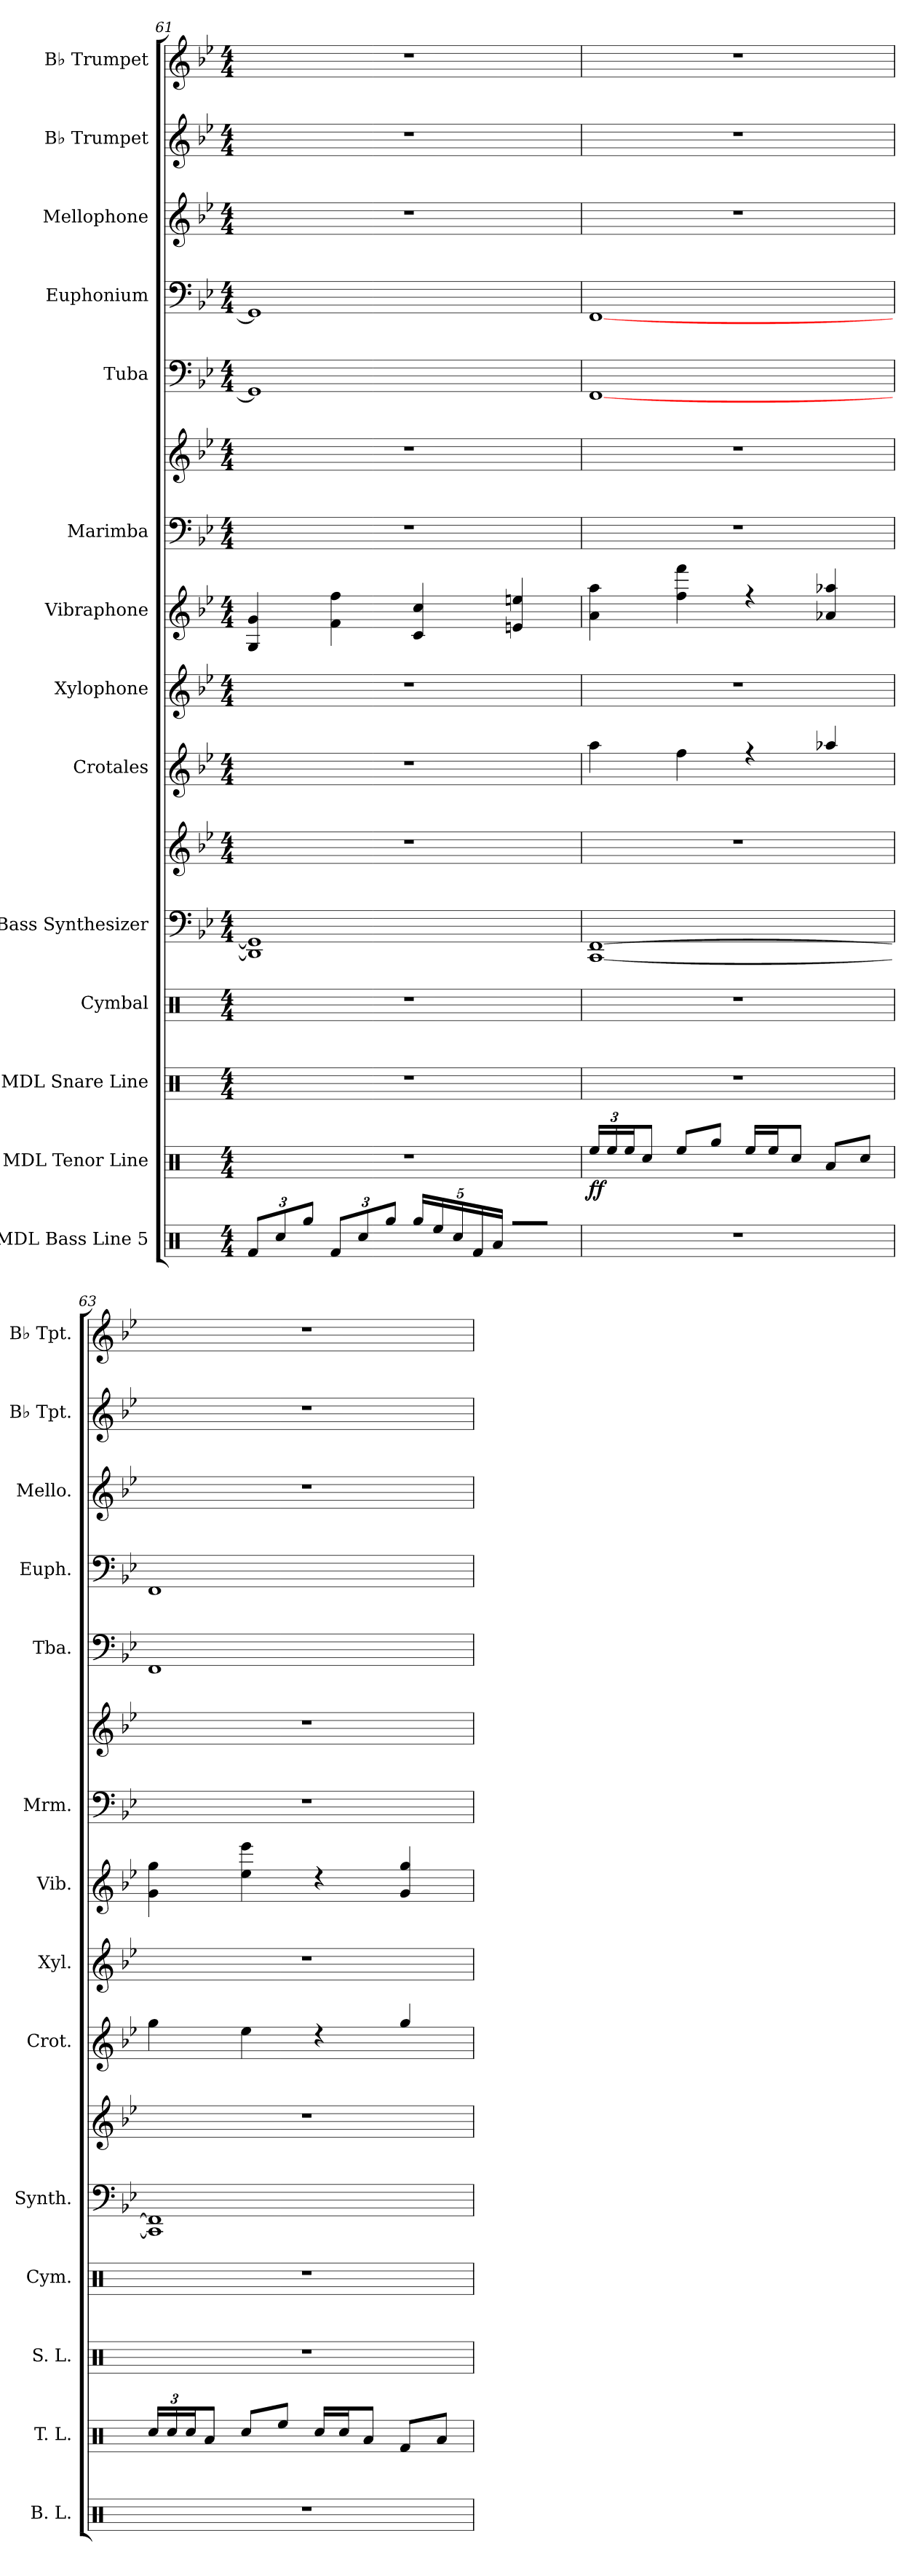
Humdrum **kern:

**kern	**kern	**dynam	**kern	**kern	**kern	**kern	**kern	**kern	**kern	**kern	**kern	**kern	**kern	**kern	**kern	**kern
*part14	*part13	*part13	*part12	*part11	*part10	*part10	*part9	*part8	*part7	*part6	*part6	*part5	*part4	*part3	*part2	*part1
*staff16	*staff15	*staff15	*staff14	*staff13	*staff12	*staff11	*staff10	*staff9	*staff8	*staff7	*staff6	*staff5	*staff4	*staff3	*staff2	*staff1
*I"MDL Bass Line 5	*I"MDL Tenor Line	*	*I"MDL Snare Line	*I"Cymbal	*I"Bass Synthesizer	*	*I"Crotales	*I"Xylophone	*I"Vibraphone	*I"Marimba	*	*I"Tuba	*I"Euphonium	*I"Mellophone	*I"B♭ Trumpet	*I"B♭ Trumpet
*I'B. L.	*I'T. L.	*	*I'S. L.	*I'Cym.	*I'Synth.	*	*I'Crot.	*I'Xyl.	*I'Vib.	*I'Mrm.	*	*I'Tba.	*I'Euph.	*I'Mello.	*I'B♭ Tpt.	*I'B♭ Tpt.
*clefX	*clefX	*	*clefX	*clefX	*clefF4	*clefG2	*clefG2	*clefG2	*clefG2	*clefF4	*clefG2	*clefF4	*clefF4	*clefG2	*clefG2	*clefG2
*	*	*	*	*	*	*	*ITrd-14c-24	*ITrd-7c-12	*	*	*	*	*	*ITrd4c7	*ITrd1c2	*ITrd1c2
*k[]	*k[]	*	*k[]	*k[]	*k[b-e-]	*k[b-e-]	*k[b-e-]	*k[b-e-]	*k[b-e-]	*k[b-e-]	*k[b-e-]	*k[b-e-]	*k[b-e-]	*k[b-e-a-]	*k[b-e-a-d-]	*k[b-e-a-d-]
*M4/4	*M4/4	*	*M4/4	*M4/4	*M4/4	*M4/4	*M4/4	*M4/4	*M4/4	*M4/4	*M4/4	*M4/4	*M4/4	*M4/4	*M4/4	*M4/4
*Xbrackettup	*	*	*	*	*	*	*	*	*	*	*	*	*	*	*	*
=61	=61	=61	=61	=61	=61	=61	=61	=61	=61	=61	=61	=61	=61	=61	=61	=61
12Rf/L	1r	.	1r	1r	1DD] 1GG]	1r	1r	1r	4G/ 4g/	1r	1r	1GG]	1GG]	1r	1r	1r
12Rcc/	.	.	.	.	.	.	.	.	.	.	.	.	.	.	.	.
12Rgg/J	.	.	.	.	.	.	.	.	.	.	.	.	.	.	.	.
12Rf/L	.	.	.	.	.	.	.	.	4f\ 4ff\	.	.	.	.	.	.	.
12Rcc/	.	.	.	.	.	.	.	.	.	.	.	.	.	.	.	.
12Rgg/J	.	.	.	.	.	.	.	.	.	.	.	.	.	.	.	.
20Rgg/LL	.	.	.	.	.	.	.	.	4c/ 4cc/	.	.	.	.	.	.	.
20Ree/	.	.	.	.	.	.	.	.	.	.	.	.	.	.	.	.
20Rcc/	.	.	.	.	.	.	.	.	.	.	.	.	.	.	.	.
20Rf/	.	.	.	.	.	.	.	.	.	.	.	.	.	.	.	.
20Ra/JJ	.	.	.	.	.	.	.	.	.	.	.	.	.	.	.	.
8R/L	.	.	.	.	.	.	.	.	4en/ 4een/	.	.	.	.	.	.	.
8R/J	.	.	.	.	.	.	.	.	.	.	.	.	.	.	.	.
=62	=62	=62	=62	=62	=62	=62	=62	=62	=62	=62	=62	=62	=62	=62	=62	=62
*	*Xbrackettup	*	*	*	*	*	*	*	*	*	*	*	*	*	*	*
!	!	!LO:DY:b	!	!	!	!	!	!	!	!	!	!	!	!	!	!
1r	24Ree/LL	ff	1r	1r	[1CC [1FF	1r	4aaaa\	1r	4a\ 4aa\	1r	1r	[1FF	[1FF	1r	1r	1r
.	24Ree/	.	.	.	.	.	.	.	.	.	.	.	.	.	.	.
.	24Ree/J	.	.	.	.	.	.	.	.	.	.	.	.	.	.	.
.	8Rcc/J	.	.	.	.	.	.	.	.	.	.	.	.	.	.	.
.	8Ree/L	.	.	.	.	.	4ffff\	.	4ff\ 4fff\	.	.	.	.	.	.	.
.	8Rgg/J	.	.	.	.	.	.	.	.	.	.	.	.	.	.	.
.	16Ree/LL	.	.	.	.	.	4rff	.	4rff	.	.	.	.	.	.	.
.	16Ree/J	.	.	.	.	.	.	.	.	.	.	.	.	.	.	.
.	8Rcc/J	.	.	.	.	.	.	.	.	.	.	.	.	.	.	.
.	8Ra/L	.	.	.	.	.	4aaaa-X/	.	4a-X/ 4aa-X/	.	.	.	.	.	.	.
.	8Rcc/J	.	.	.	.	.	.	.	.	.	.	.	.	.	.	.
!!LO:PB:g=z
=63	=63	=63	=63	=63	=63	=63	=63	=63	=63	=63	=63	=63	=63	=63	=63	=63
1r	24Rcc/LL	.	1r	1r	1CC] 1FF]	1r	4gggg\	1r	4g\ 4gg\	1r	1r	1FF	1FF	1r	1r	1r
.	24Rcc/	.	.	.	.	.	.	.	.	.	.	.	.	.	.	.
.	24Rcc/J	.	.	.	.	.	.	.	.	.	.	.	.	.	.	.
.	8Ra/J	.	.	.	.	.	.	.	.	.	.	.	.	.	.	.
.	8Rcc/L	.	.	.	.	.	4eeee-\	.	4ee-\ 4eee-\	.	.	.	.	.	.	.
.	8Ree/J	.	.	.	.	.	.	.	.	.	.	.	.	.	.	.
.	16Rcc/LL	.	.	.	.	.	4rdd	.	4rdd	.	.	.	.	.	.	.
.	16Rcc/J	.	.	.	.	.	.	.	.	.	.	.	.	.	.	.
.	8Ra/J	.	.	.	.	.	.	.	.	.	.	.	.	.	.	.
.	8Rf/L	.	.	.	.	.	4gggg/	.	4g/ 4gg/	.	.	.	.	.	.	.
.	8Ra/J	.	.	.	.	.	.	.	.	.	.	.	.	.	.	.
=	=	=	=	=	=	=	=	=	=	=	=	=	=	=	=	=
*-	*-	*-	*-	*-	*-	*-	*-	*-	*-	*-	*-	*-	*-	*-	*-	*-
